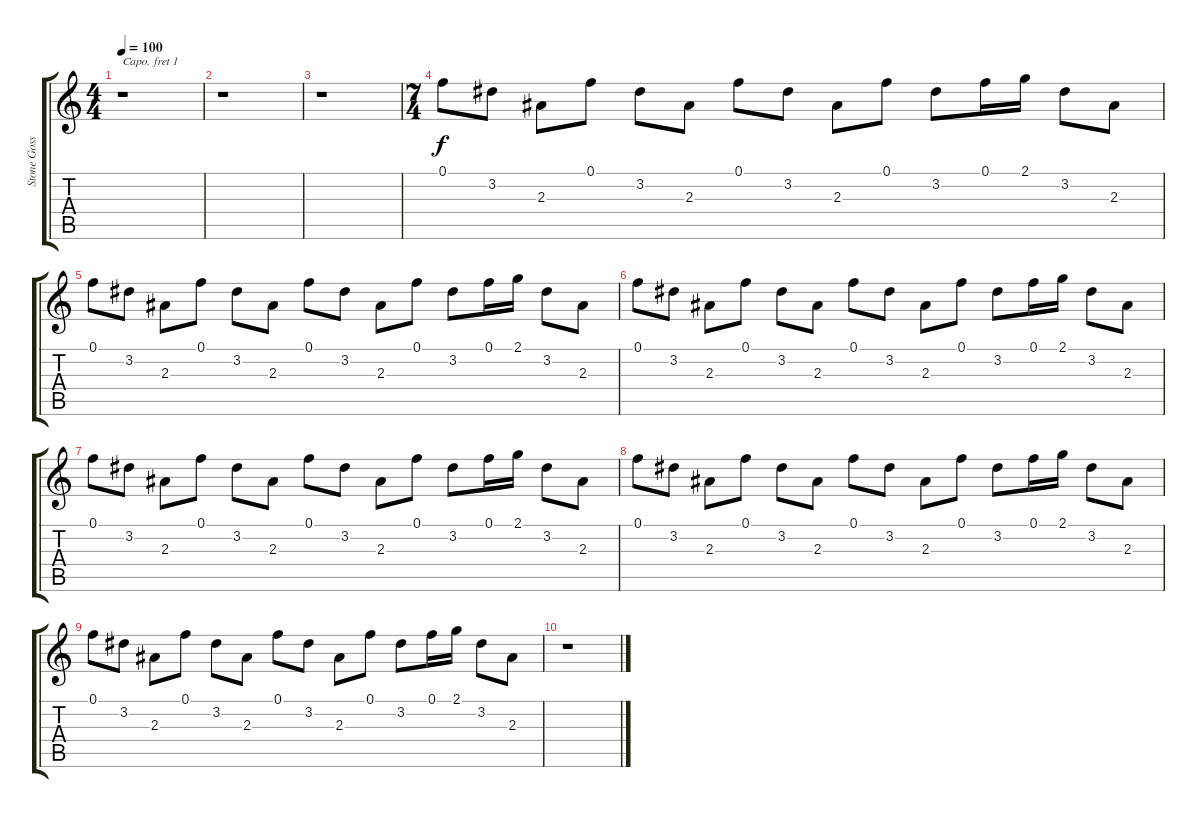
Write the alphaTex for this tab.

\track ("Stone Gossard (Rythm Gtr.)" "Stone Goss") {instrument electricguitarclean}
\staff {score tabs}
\capo 1
\tuning (E4 B3 G3 D3 A2 E2) {hide}
\ts (4 4)
\tempo 100
\clef g2
\ks c
r.1{dy f} |
r.1 |
r.1 |
\ts (7 4)
0.1.8 3.2.8 2.3.8 0.1.8 3.2.8 2.3.8 0.1.8 3.2.8 2.3.8 0.1.8 3.2.8 0.1.16 2.1.16 3.2.8 2.3.8 |
0.1.8 3.2.8 2.3.8 0.1.8 3.2.8 2.3.8 0.1.8 3.2.8 2.3.8 0.1.8 3.2.8 0.1.16 2.1.16 3.2.8 2.3.8 |
0.1.8 3.2.8 2.3.8 0.1.8 3.2.8 2.3.8 0.1.8 3.2.8 2.3.8 0.1.8 3.2.8 0.1.16 2.1.16 3.2.8 2.3.8 |
0.1.8 3.2.8 2.3.8 0.1.8 3.2.8 2.3.8 0.1.8 3.2.8 2.3.8 0.1.8 3.2.8 0.1.16 2.1.16 3.2.8 2.3.8 |
0.1.8 3.2.8 2.3.8 0.1.8 3.2.8 2.3.8 0.1.8 3.2.8 2.3.8 0.1.8 3.2.8 0.1.16 2.1.16 3.2.8 2.3.8 |
0.1.8 3.2.8 2.3.8 0.1.8 3.2.8 2.3.8 0.1.8 3.2.8 2.3.8 0.1.8 3.2.8 0.1.16 2.1.16 3.2.8 2.3.8 |
r.1
